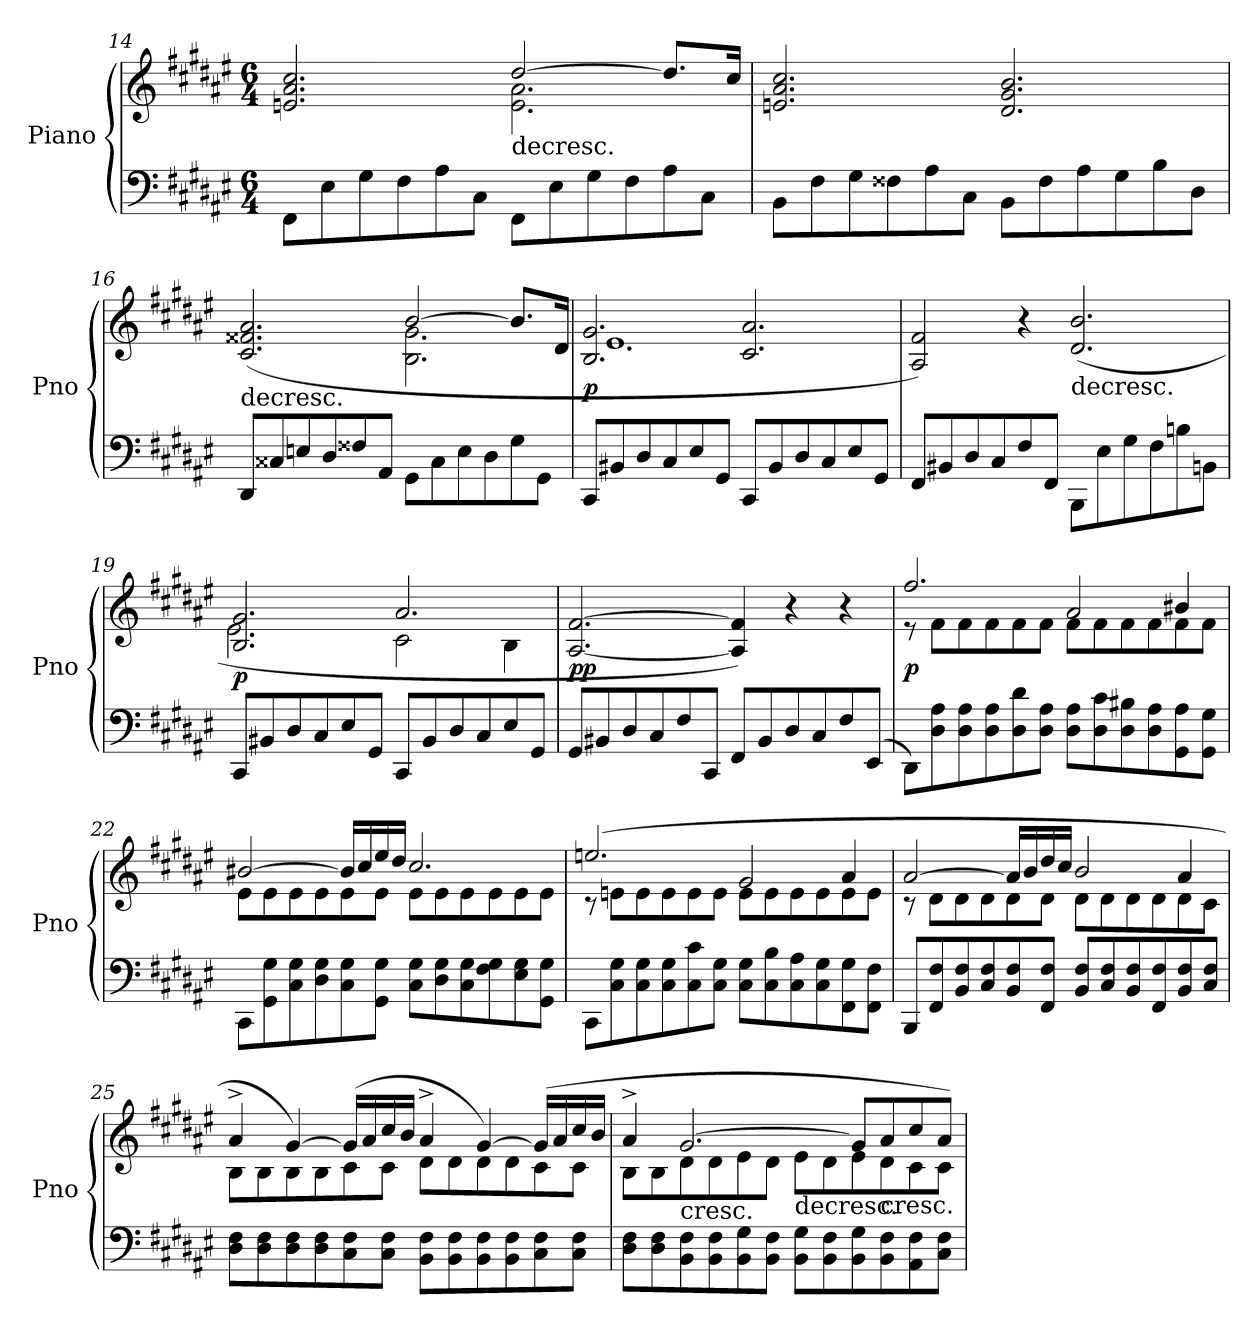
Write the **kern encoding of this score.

**kern	**kern	**dynam
*part1	*part1	*part1
*staff2	*staff1	*staff1/2
*I"Piano	*	*
*I'Pno	*	*
*clefF4	*clefG2	*
*k[f#c#g#d#a#e#]	*k[f#c#g#d#a#e#]	*
*F#:	*F#:	*
*M6/4	*M6/4	*
=14	=14	=14
*	*^	*
8FF#\L	2.en/ 2.a#/ 2.cc#/	2.ryy	.
8E#\	.	.	.
8G#\	.	.	.
8F#\	.	.	.
8A#\	.	.	.
8C#\J	.	.	.
!	!LO:TX:c:t=decresc.	!	!
8FF#\L	[2dd#/	2.e\ 2.a#\	.
8E#\	.	.	.
8G#\	.	.	.
8F#\	.	.	.
8A#\	8.dd#/L]	.	.
8C#\J	.	.	.
.	16cc#/Jk	.	.
*	*v	*v	*
=15	=15	=15
8BB\L	2.en/ 2.a#/ 2.cc#/	.
8F#\	.	.
8G#\	.	.
8F##X\	.	.
8A#\	.	.
8C#\J	.	.
8BB\L	2.d#/ 2.g#/ 2.b/	.
8F##\	.	.
8A#\	.	.
8G#\	.	.
8B\	.	.
8D#\J	.	.
=16	=16	=16
*	*^	*
!	!LO:TX:c:t=decresc.	!	!
8DD#/L	(2.c#/ 2.f##X/ 2.a#/	2.ryy	.
8C##X/	.	.	.
8En/	.	.	.
8D#/	.	.	.
8F##X/	.	.	.
8AA#/J	.	.	.
8GG#\L	[2b/	2.B\ 2.g#\	.
8C##\	.	.	.
8E\	.	.	.
8D#\	.	.	.
8G#\	8.b/L]	.	.
8GG#\J	.	.	.
.	16d#/Jk	.	.
=17	=17	=17	=17
8CC#/L	2.B/ 2.g#/	1.e#	p
8BB#X/	.	.	.
8D#/	.	.	.
8C#/	.	.	.
8E#/	.	.	.
8GG#/J	.	.	.
8CC#/L	2.c#/ 2.a#/	.	.
8BB#/	.	.	.
8D#/	.	.	.
8C#/	.	.	.
8E#/	.	.	.
8GG#/J	.	.	.
*	*v	*v	*
=18	=18	=18
8FF#/L	2A#/ 2f#/)	.
8BB#X/	.	.
8D#/	.	.
8C#/	.	.
8F#/	4r	.
8FF#/J	.	.
!	!LO:TX:c:t=decresc.	!
8BBB\L	(2.d#/ 2.b/	.
8E#\	.	.
8G#\	.	.
8F#\	.	.
8Bn\	.	.
8BBn\J	.	.
=19	=19	=19
*	*^	*
8CC#/L	2.B/ 2.g#/	2.e#	p
8BB#X/	.	.	.
8D#/	.	.	.
8C#/	.	.	.
8E#/	.	.	.
8GG#/J	.	.	.
8CC#/L	2.a#/	2c#\	.
8BB#/	.	.	.
8D#/	.	.	.
8C#/	.	.	.
8E#/	.	4B\	.
8GG#/J	.	.	.
*	*v	*v	*
=20	=20	=20
8GG#/L	[2.A#/ [2.f#/	pp
8BB#X/	.	.
8D#/	.	.
8C#/	.	.
8F#/	.	.
8CC#/J	.	.
8FF#/L	4A#]/ 4f#]/)	.
8BB#/	.	.
8D#/	4r	.
8C#/	.	.
8F#/	4r	.
(8EE#/J	.	.
=21	=21	=21
*	*^	*
8DD#\L)	2.ff#/	8r	p
8D#\ 8A#\	.	8f#\L	.
8D#\ 8A#\	.	8f#\	.
8D#\ 8A#\	.	8f#\	.
8D#\ 8d#\	.	8f#\	.
8D#\ 8A#\J	.	8f#\J	.
8D#\ 8A#\L	2a#/	8f#\L	.
8D#\ 8c#\	.	8f#\	.
8D#\ 8B#X\	.	8f#\	.
8D#\ 8A#\	.	8f#\	.
8GG#\ 8A#\	4b#X/	8f#\	.
8GG#\ 8G#\J	.	8f#\J	.
=22	=22	=22	=22
8CC#\L	[2b#X/	8e#\L	.
8GG#\ 8G#\	.	8e#\	.
8C#\ 8G#\	.	8e#\	.
8D#\ 8G#\	.	8e#\	.
8C#\ 8G#\	16b#/LL]	8e#\	.
.	16cc#/	.	.
8GG#\ 8G#\J	16ee#/	8e#\J	.
.	16dd#/JJ	.	.
8C#\ 8G#\L	2.cc#/	8e#\L	.
8D#\ 8G#\	.	8e#\	.
8C#\ 8G#\	.	8e#\	.
8F#\ 8G#\	.	8e#\	.
8E#\ 8G#\	.	8e#\	.
8GG#\ 8G#\J	.	8e#\J	.
=23	=23	=23	=23
8CC#\L	(2.een/	8r	.
8C#\ 8G#\	.	8en\L	.
8C#\ 8G#\	.	8e\	.
8C#\ 8G#\	.	8e\	.
8C#\ 8c#\	.	8e\	.
8C#\ 8G#\J	.	8e\J	.
8C#\ 8G#\L	2g#/	8e\L	.
8C#\ 8B\	.	8e\	.
8C#\ 8A#\	.	8e\	.
8C#\ 8G#\	.	8e\	.
8FF#\ 8G#\	4a#/	8e\	.
8FF#\ 8F#\J	.	8e\J	.
=24	=24	=24	=24
8BBB/L	[2a#/	8r	.
8FF#/ 8F#/	.	8d#\L	.
8BB/ 8F#/	.	8d#\	.
8C#/ 8F#/	.	8d#\	.
8BB/ 8F#/	16a#/LL]	8d#\	.
.	16b/	.	.
8FF#/ 8F#/J	16dd#/	8d#\J	.
.	16cc#/JJ	.	.
8BB/ 8F#/L	2b/	8d#\L	.
8C#/ 8F#/	.	8d#\	.
8BB/ 8F#/	.	8d#\	.
8FF#/ 8F#/	.	8d#\	.
8BB/ 8F#/	4a#/	8d#\	.
8C#/ 8F#/J	.	8c#\J	.
=25	=25	=25	=25
8D#\ 8F#\L	4a#^/	8B\L	.
8D#\ 8F#\	.	8B\	.
8D#\ 8F#\	[4g#/)	8B\	.
8D#\ 8F#\	.	8B\	.
8C#\ 8F#\	(16g#/LL]	8c#\	.
.	16a#/	.	.
8C#\ 8F#\J	16cc#/	8c#\J	.
.	16b/JJ	.	.
8BB\ 8F#\L	4a#^/	8d#\L	.
8BB\ 8F#\	.	8d#\	.
8BB\ 8F#\	[4g#/)	8d#\	.
8BB\ 8F#\	.	8d#\	.
8C#\ 8F#\	(16g#/LL]	8c#\	.
.	16a#/	.	.
8C#\ 8F#\J	16cc#/	8c#\J	.
.	16b/JJ	.	.
=26	=26	=26	=26
8D#\ 8F#\L	4a#^/	8B\L	.
8D#\ 8F#\	.	8B\	.
!	!LO:TX:c:t=cresc.	!	!
8BB\ 8F#\	[2.g#/	8d#\	.
8BB\ 8F#\	.	8d#\	.
8BB\ 8G#\	.	8e#\	.
8BB\ 8F#\J	.	8d#\J	.
!	!	!LO:TX:c:t=decresc.	!
8BB\ 8G#\L	.	8e#\L	.
8BB\ 8F#\	.	8d#\	.
8BB\ 8G#\	8g#/L]	8e#\	.
!	!LO:TX:c:t=cresc.	!	!
8BB\ 8F#\	8a#/	8d#\	.
8AA#\ 8F#\	8cc#/	8c#\	.
8C#\ 8F#\J	8a#/J)	8c#\J	.
*	*v	*v	*
=	=	=
*-	*-	*-
